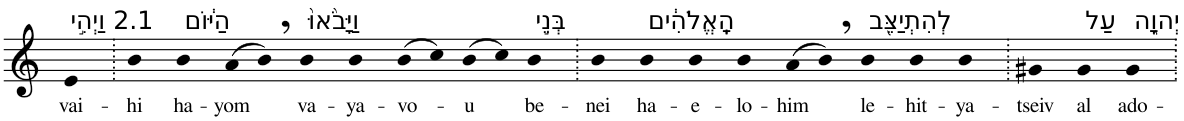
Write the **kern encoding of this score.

**kern	**text
*part1	*part1
*staff1	*staff1
*I"Piano	*
*I'Pno	*
*clefG2	*
*k[]	*
=1	=1
!LO:TX:a:t=2.1 וַיְהִ֣י	!
!	!LO:LY:b
4e	vai-
=2.	=2.
!	!LO:LY:b
4b	-hi
!LO:TX:a:t=הַיּ֔וֹם	!
!	!LO:LY:b
4b	ha-
!	!LO:LY:b
(8a	-yom
8b,)	.
!LO:TX:a:t=וַיָּבֹ֙אוּ֙	!
!	!LO:LY:b
4b	va-
!	!LO:LY:b
4b	-ya-
!	!LO:LY:b
(8b	-vo-
8cc)	.
!	!LO:LY:b
(8b	-u
8cc)	.
!LO:TX:a:t=בְּנֵ֣י	!
!	!LO:LY:b
4b	be-
=3.	=3.
!	!LO:LY:b
4b	-nei
!LO:TX:a:t=הָֽאֱלֹהִ֔ים	!
!	!LO:LY:b
4b	ha-
!	!LO:LY:b
4b	-e-
!	!LO:LY:b
4b	-lo-
!	!LO:LY:b
(8a	-him
8b,)	.
!LO:TX:a:t=לְהִתְיַצֵּ֖ב	!
!	!LO:LY:b
4b	le-
!	!LO:LY:b
4b	-hit-
!	!LO:LY:b
4b	-ya-
=4.	=4.
!	!LO:LY:b
4g#X	-tseiv
!LO:TX:a:t=עַל	!
!	!LO:LY:b
4g#	al
!LO:TX:a:t=יְהוָ֑ה	!
!	!LO:LY:b
4g#	ado-
=.	=.
*-	*-
